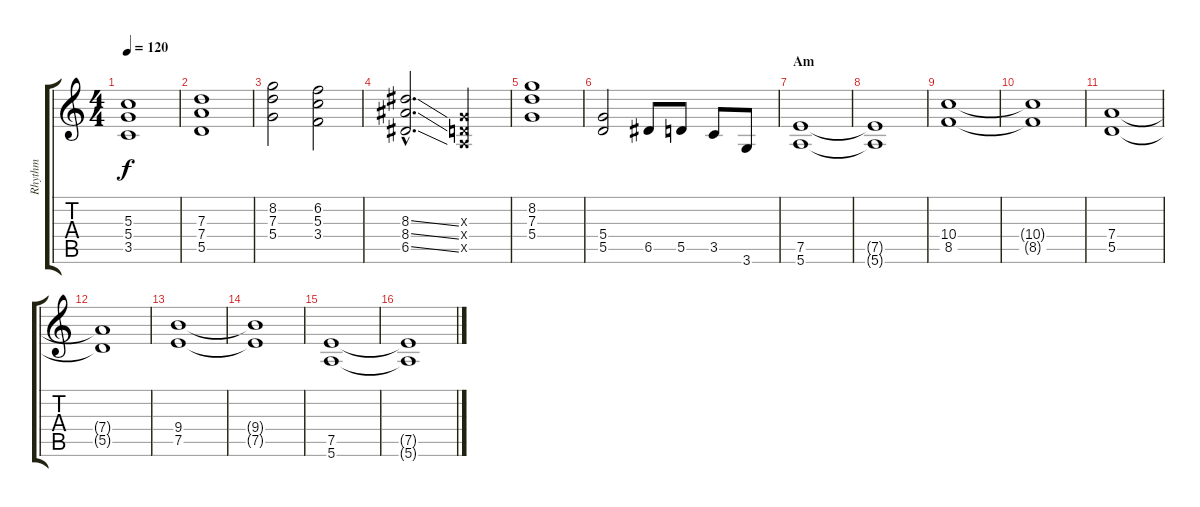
\track ("Rhythm" "Rhythm") {instrument distortionguitar}
\staff {score tabs}
\tuning (E4 B3 G3 D3 A2 E2) {hide}
\ts (4 4)
\tempo 120
\clef g2
\ks c
(5.3 5.4 3.5).1{dy f} |
(7.3 7.4 5.5).1 |
(8.2 7.3 5.4).2 (6.2 5.3 3.4).2 |
(8.3{ss hac} 8.4{ss hac} 6.5{ss hac}).2{d} (0.3{x} 0.4{x} 0.5{x}).4 |
(8.2 7.3 5.4).1 |
(5.4 5.5).2 6.5.8 5.5.8 3.5.8 3.6.8 |
\section ("" "Am")
(7.5 5.6).1 |
(7.5{t} 5.6{t}).1 |
(10.4 8.5).1 |
(10.4{t} 8.5{t}).1 |
(7.4 5.5).1 |
(7.4{t} 5.5{t}).1 |
(9.4 7.5).1 |
(9.4{t} 7.5{t}).1 |
(7.5 5.6).1 |
(7.5{t} 5.6{t}).1
